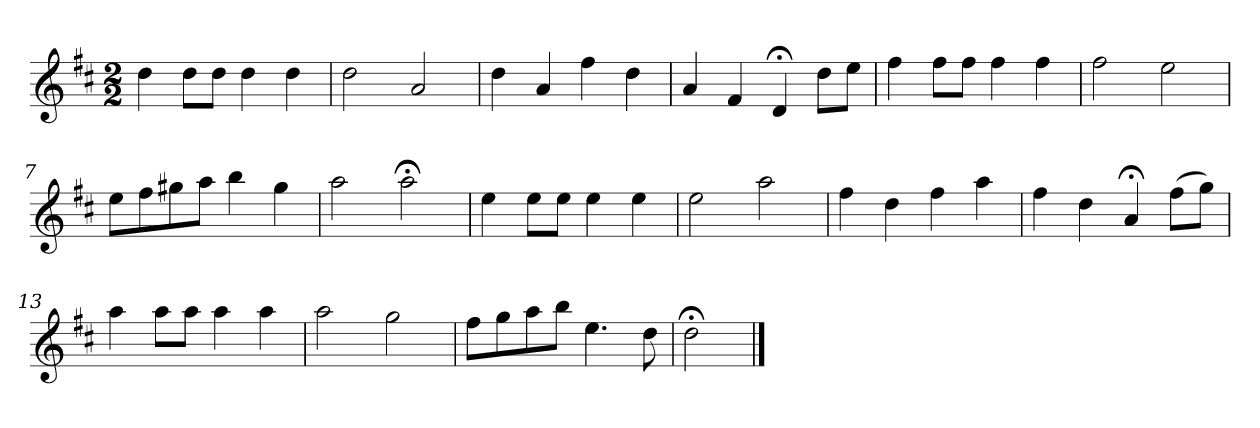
**kern
*part1
*staff1
*k[f#c#]
*D:
*M2/2
*MM120
=1
4dd
8ddL
8ddJ
4dd
4dd
=2
2dd
2a
=3
4dd
4a
4ff#
4dd
=4
4a
4f#
4d;<
8ddL
8eeJ
=5
4ff#
8ff#L
8ff#J
4ff#
4ff#
=6
2ff#
2ee
=7
8eeL
8ff#
8gg#X
8aaJ
4bb
4gg#
=8
2aa
2aa;<
=9
4ee
8eeL
8eeJ
4ee
4ee
=10
2ee
2aa
=11
4ff#
4dd
4ff#
4aa
=12
4ff#
4dd
4a;<
(8ff#L
8ggJ)
=13
4aa
8aaL
8aaJ
4aa
4aa
=14
2aa
2gg
=15
8ff#L
8gg
8aa
8bbJ
4.ee
8dd
=16
2dd;<
==
*-
